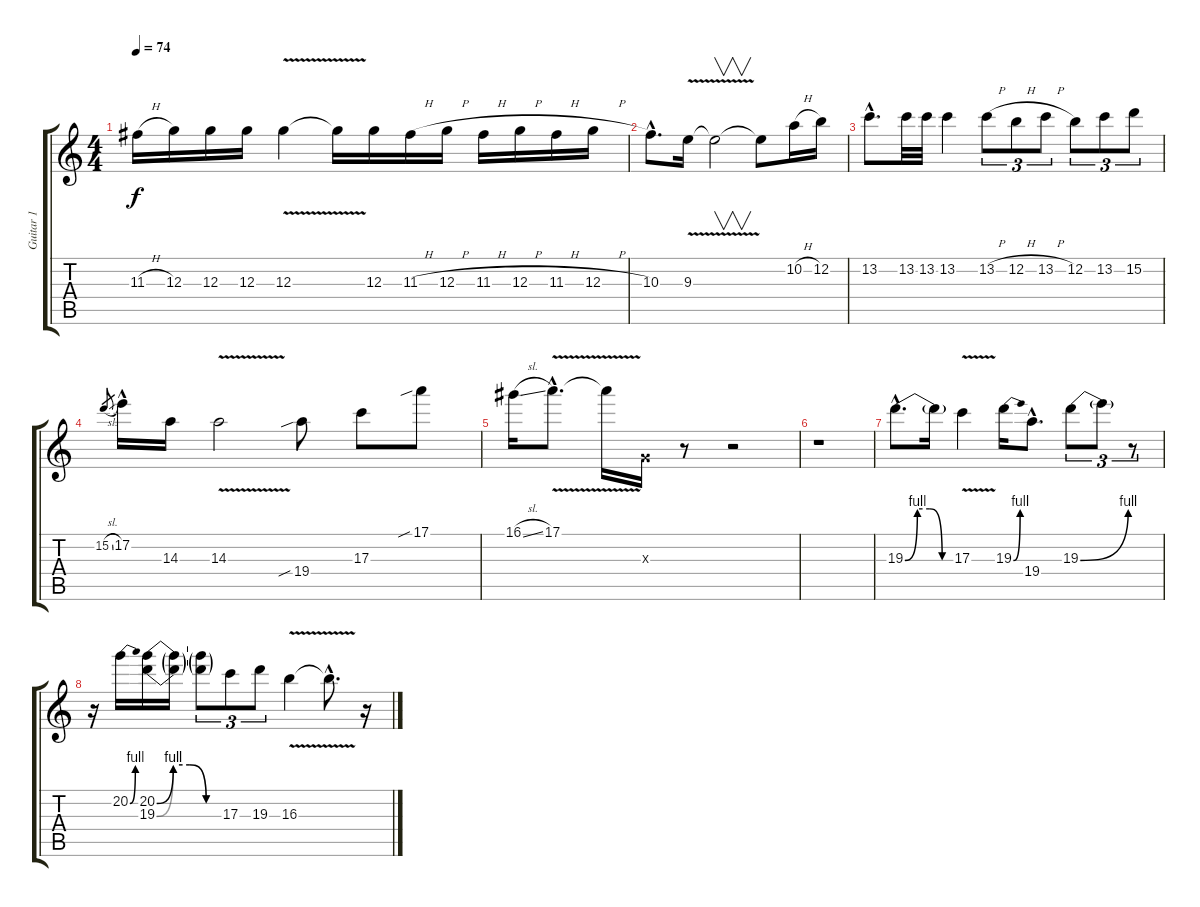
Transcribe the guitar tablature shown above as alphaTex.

\track ("Guitar 1" "Guitar 1") {instrument distortionguitar}
\staff {score tabs}
\tuning (E4 B3 G3 D3 A2 E2) {hide}
\ts (4 4)
\tempo 74
\clef g2
\ks c
11.3{h}.16{dy f} 12.3.16 12.3.16 12.3.16 12.3{v}.4 12.3{t}.16 12.3.16 11.3{h}.16 12.3{h}.16 11.3{h}.16 12.3{h}.16 11.3{h}.16 12.3{h}.16 |
10.3{hac}.8{d} 9.3{v}.16 9.3{t}.2{v} 9.3{t}.8 10.2{h}.16 12.2.16 |
13.2{hac}.8{d} 13.2.32 13.2.32 13.2.4 13.2{h}.8{tu (3 2)} 12.2{h}.8{tu (3 2)} 13.2{h}.8{tu (3 2)} 12.2.8{tu (3 2)} 13.2.8{tu (3 2)} 15.2.8{tu (3 2)} |
15.2{sl}.8{gr} 17.2{hac}.16 14.3.16 14.3{v}.2 19.4{sib}.8 17.3.8 17.1{sib}.8 |
16.1{sl}.16 17.1{v hac}.8{d} 17.1{t}.16 0.3{x}.16 r.8 r.2 |
r.1 |
19.3{be (custom 0 0 15 4 30 4 45 0 60 0) hac}.8{d} 19.3{t}.16 17.3{v}.4 19.3{be (bend 0 0 60 4)}.16 19.4{hac}.8{d} 19.3{be (bend 0 0 60 4)}.8{tu (3 2)} 19.3{t}.8{tu (3 2)} r.8{tu (3 2)} |
r.16 20.2{be (bend 0 0 60 4)}.16 (20.2{be (custom 0 0 15 4 30 4 45 0 60 0)} 19.3{be (custom 0 0 15 4 30 4 45 0 60 0)}).16 (20.2{t} 19.3{t}).16 (20.2{t} 19.3{t}).8{tu (3 2)} 17.3.8{tu (3 2)} 19.3.8{tu (3 2)} 16.3{v}.4 16.3{hac t}.8{d} r.16
